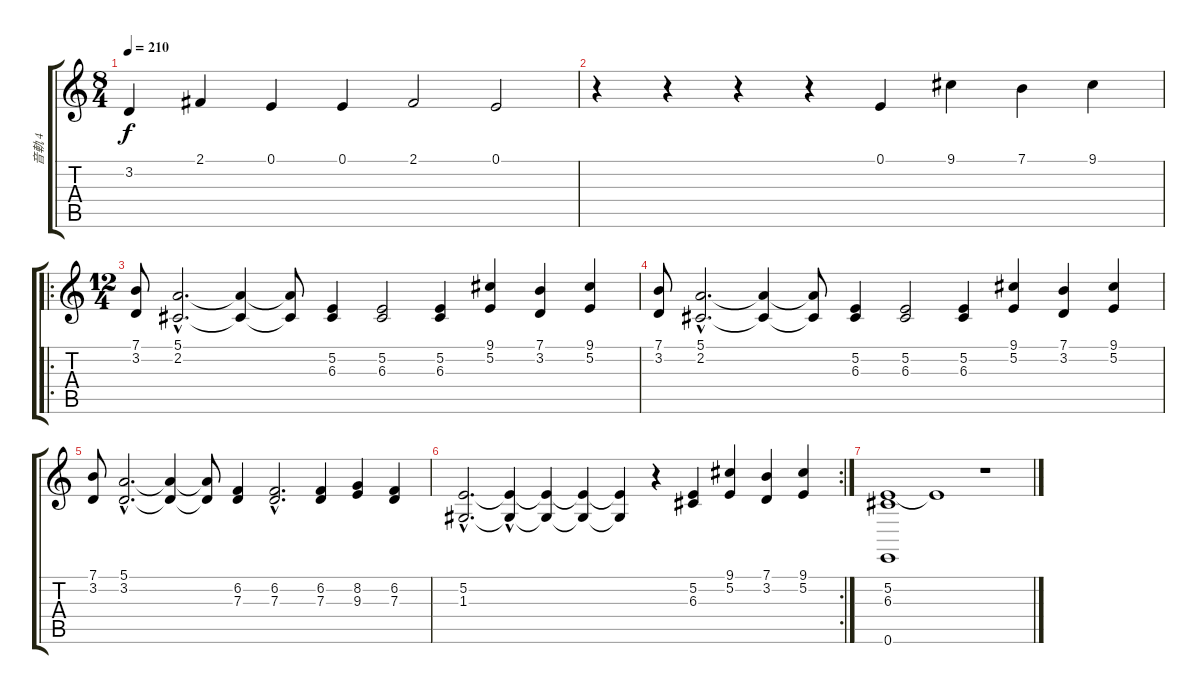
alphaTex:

\track ("音軌 4" "音軌 4") {instrument honkytonkpiano}
\staff {score tabs}
\tuning (E4 B3 G3 D3 A2 E2) {hide}
\ts (8 4)
\tempo 210
\clef g2
\ks c
3.2.4{dy f} 2.1.4 0.1.4 0.1.4 2.1.2 0.1.2 |
r.4 r.4 r.4 r.4 0.1.4 9.1.4 7.1.4 9.1.4 |
\ro
\ts (12 4)
(7.1 3.2).8 (5.1{hac} 2.2{hac}).2{d} (5.1{t} 2.2{t}).4 (5.1{t} 2.2{t}).8 (5.2 6.3).4 (5.2 6.3).2 (5.2 6.3).4 (9.1 5.2).4 (7.1 3.2).4 (9.1 5.2).4 |
(7.1 3.2).8 (5.1{hac} 2.2{hac}).2{d} (5.1{t} 2.2{t}).4 (5.1{t} 2.2{t}).8 (5.2 6.3).4 (5.2 6.3).2 (5.2 6.3).4 (9.1 5.2).4 (7.1 3.2).4 (9.1 5.2).4 |
(7.1 3.2).8 (5.1{hac} 3.2{hac}).2{d} (5.1{t} 3.2{t}).4 (5.1{t} 3.2{t}).8 (6.2 7.3).4 (6.2{hac} 7.3{hac}).2{d} (6.2 7.3).4 (8.2 9.3).4 (6.2 7.3).4 |
\rc 2
(5.2{hac} 1.3{hac}).2{d} (5.2{hac t} 1.3{t}).4 (5.2{t} 1.3{t}).4 (5.2{t} 1.3{t}).4 (5.2{t} 1.3{t}).4 r.4 (5.2 6.3).4 (9.1 5.2).4 (7.1 3.2).4 (9.1 5.2).4 |
(5.2 6.3 0.6).1 5.2{t}.1 r.1
